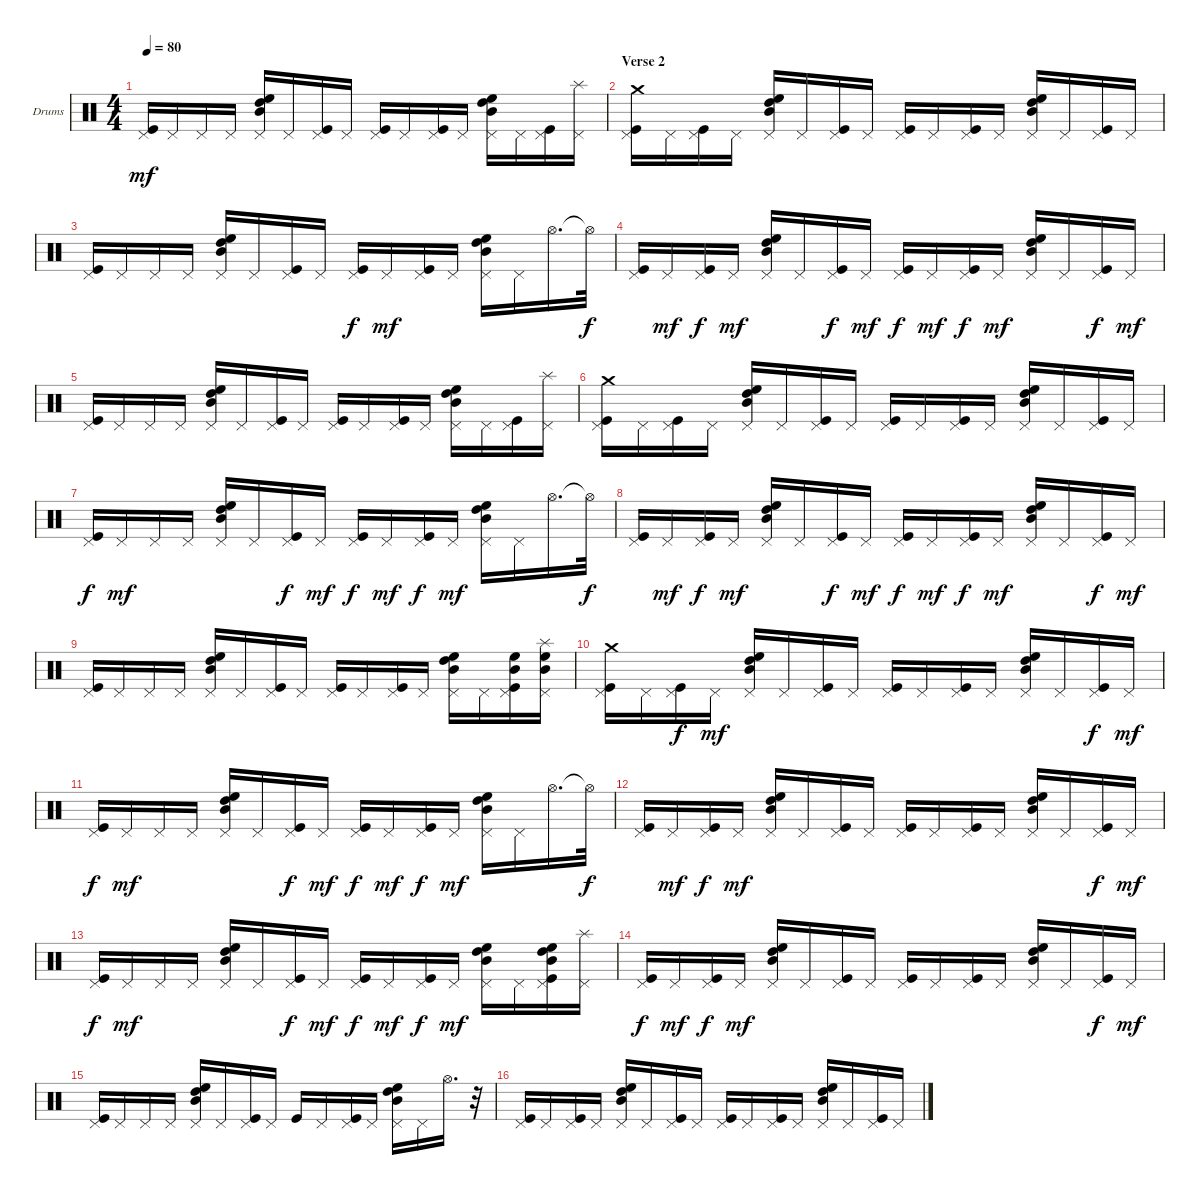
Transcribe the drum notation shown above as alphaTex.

\bracketExtendMode groupsimilarinstruments
\firstSystemTrackNameOrientation horizontal
\otherSystemsTrackNameOrientation horizontal
\track ("Drumkit" "Drums") {instrument percussion}
\staff {score}
\articulation defaults
\ts (4 4)
\tempo 80
\clef neutral
\ks c
("Pedal Hi-Hat (hit)" "Kick (hit)").16{dy mf} "Pedal Hi-Hat (hit)".16 "Pedal Hi-Hat (hit)".16 "Pedal Hi-Hat (hit)".16 ("Pedal Hi-Hat (hit)" "High Floor Tom (hit)" "High Tom (hit)" "Mid Tom (hit)").16 "Pedal Hi-Hat (hit)".16 ("Pedal Hi-Hat (hit)" "Kick (hit)").16 "Pedal Hi-Hat (hit)".16 ("Pedal Hi-Hat (hit)" "Kick (hit)").16 "Pedal Hi-Hat (hit)".16 ("Pedal Hi-Hat (hit)" "Kick (hit)").16 "Pedal Hi-Hat (hit)".16 ("Pedal Hi-Hat (hit)" "High Tom (hit)" "High Floor Tom (hit)" "Mid Tom (hit)").16 "Pedal Hi-Hat (hit)".16 ("Pedal Hi-Hat (hit)" "Kick (hit)").16 ("Pedal Hi-Hat (hit)" "Splash (hit)").16 |
\section ("" "Verse 2")
("Pedal Hi-Hat (hit)" "Crash medium (hit)" "Kick (hit)").16 "Pedal Hi-Hat (hit)".16 ("Pedal Hi-Hat (hit)" "Kick (hit)").16 "Pedal Hi-Hat (hit)".16 ("Pedal Hi-Hat (hit)" "High Floor Tom (hit)" "High Tom (hit)" "Mid Tom (hit)").16 "Pedal Hi-Hat (hit)".16 ("Pedal Hi-Hat (hit)" "Kick (hit)").16 "Pedal Hi-Hat (hit)".16 ("Pedal Hi-Hat (hit)" "Kick (hit)").16 "Pedal Hi-Hat (hit)".16 ("Pedal Hi-Hat (hit)" "Kick (hit)").16 "Pedal Hi-Hat (hit)".16 ("Pedal Hi-Hat (hit)" "High Floor Tom (hit)" "High Tom (hit)" "Mid Tom (hit)").16 "Pedal Hi-Hat (hit)".16 ("Pedal Hi-Hat (hit)" "Kick (hit)").16 "Pedal Hi-Hat (hit)".16 |
("Pedal Hi-Hat (hit)" "Kick (hit)").16 "Pedal Hi-Hat (hit)".16 "Pedal Hi-Hat (hit)".16 "Pedal Hi-Hat (hit)".16 ("Pedal Hi-Hat (hit)" "High Floor Tom (hit)" "High Tom (hit)" "Mid Tom (hit)").16 "Pedal Hi-Hat (hit)".16 ("Pedal Hi-Hat (hit)" "Kick (hit)").16 "Pedal Hi-Hat (hit)".16 ("Pedal Hi-Hat (hit)" "Kick (hit)").16{dy f} "Pedal Hi-Hat (hit)".16{dy mf} ("Pedal Hi-Hat (hit)" "Kick (hit)").16 "Pedal Hi-Hat (hit)".16 ("Pedal Hi-Hat (hit)" "High Floor Tom (hit)" "High Tom (hit)" "Mid Tom (hit)").16 "Pedal Hi-Hat (hit)".16 "Hi-Hat (open)".16{d} "Hi-Hat (open)"{t}.32{dy f} |
("Pedal Hi-Hat (hit)" "Kick (hit)").16 "Pedal Hi-Hat (hit)".16{dy mf} ("Pedal Hi-Hat (hit)" "Kick (hit)").16{dy f} "Pedal Hi-Hat (hit)".16{dy mf} ("Pedal Hi-Hat (hit)" "High Floor Tom (hit)" "High Tom (hit)" "Mid Tom (hit)").16 "Pedal Hi-Hat (hit)".16 ("Pedal Hi-Hat (hit)" "Kick (hit)").16{dy f} "Pedal Hi-Hat (hit)".16{dy mf} ("Pedal Hi-Hat (hit)" "Kick (hit)").16{dy f} "Pedal Hi-Hat (hit)".16{dy mf} ("Pedal Hi-Hat (hit)" "Kick (hit)").16{dy f} "Pedal Hi-Hat (hit)".16{dy mf} ("Pedal Hi-Hat (hit)" "High Floor Tom (hit)" "High Tom (hit)" "Mid Tom (hit)").16 "Pedal Hi-Hat (hit)".16 ("Pedal Hi-Hat (hit)" "Kick (hit)").16{dy f} "Pedal Hi-Hat (hit)".16{dy mf} |
("Pedal Hi-Hat (hit)" "Kick (hit)").16 "Pedal Hi-Hat (hit)".16 "Pedal Hi-Hat (hit)".16 "Pedal Hi-Hat (hit)".16 ("Pedal Hi-Hat (hit)" "High Floor Tom (hit)" "High Tom (hit)" "Mid Tom (hit)").16 "Pedal Hi-Hat (hit)".16 ("Pedal Hi-Hat (hit)" "Kick (hit)").16 "Pedal Hi-Hat (hit)".16 ("Pedal Hi-Hat (hit)" "Kick (hit)").16 "Pedal Hi-Hat (hit)".16 ("Pedal Hi-Hat (hit)" "Kick (hit)").16 "Pedal Hi-Hat (hit)".16 ("Pedal Hi-Hat (hit)" "High Floor Tom (hit)" "High Tom (hit)" "Mid Tom (hit)").16 "Pedal Hi-Hat (hit)".16 ("Pedal Hi-Hat (hit)" "Kick (hit)").16 ("Pedal Hi-Hat (hit)" "Splash (hit)").16 |
("Pedal Hi-Hat (hit)" "Crash medium (hit)" "Kick (hit)").16 "Pedal Hi-Hat (hit)".16 ("Pedal Hi-Hat (hit)" "Kick (hit)").16 "Pedal Hi-Hat (hit)".16 ("Pedal Hi-Hat (hit)" "High Floor Tom (hit)" "High Tom (hit)" "Mid Tom (hit)").16 "Pedal Hi-Hat (hit)".16 ("Pedal Hi-Hat (hit)" "Kick (hit)").16 "Pedal Hi-Hat (hit)".16 ("Pedal Hi-Hat (hit)" "Kick (hit)").16 "Pedal Hi-Hat (hit)".16 ("Pedal Hi-Hat (hit)" "Kick (hit)").16 "Pedal Hi-Hat (hit)".16 ("Pedal Hi-Hat (hit)" "High Floor Tom (hit)" "High Tom (hit)" "Mid Tom (hit)").16 "Pedal Hi-Hat (hit)".16 ("Pedal Hi-Hat (hit)" "Kick (hit)").16 "Pedal Hi-Hat (hit)".16 |
("Pedal Hi-Hat (hit)" "Kick (hit)").16{dy f} "Pedal Hi-Hat (hit)".16{dy mf} "Pedal Hi-Hat (hit)".16 "Pedal Hi-Hat (hit)".16 ("Pedal Hi-Hat (hit)" "High Floor Tom (hit)" "High Tom (hit)" "Mid Tom (hit)").16 "Pedal Hi-Hat (hit)".16 ("Pedal Hi-Hat (hit)" "Kick (hit)").16{dy f} "Pedal Hi-Hat (hit)".16{dy mf} ("Pedal Hi-Hat (hit)" "Kick (hit)").16{dy f} "Pedal Hi-Hat (hit)".16{dy mf} ("Pedal Hi-Hat (hit)" "Kick (hit)").16{dy f} "Pedal Hi-Hat (hit)".16{dy mf} ("Pedal Hi-Hat (hit)" "High Floor Tom (hit)" "High Tom (hit)" "Mid Tom (hit)").16 "Pedal Hi-Hat (hit)".16 "Hi-Hat (open)".16{d} "Hi-Hat (open)"{t}.32{dy f} |
("Pedal Hi-Hat (hit)" "Kick (hit)").16 "Pedal Hi-Hat (hit)".16{dy mf} ("Pedal Hi-Hat (hit)" "Kick (hit)").16{dy f} "Pedal Hi-Hat (hit)".16{dy mf} ("Pedal Hi-Hat (hit)" "High Floor Tom (hit)" "High Tom (hit)" "Mid Tom (hit)").16 "Pedal Hi-Hat (hit)".16 ("Pedal Hi-Hat (hit)" "Kick (hit)").16{dy f} "Pedal Hi-Hat (hit)".16{dy mf} ("Pedal Hi-Hat (hit)" "Kick (hit)").16{dy f} "Pedal Hi-Hat (hit)".16{dy mf} ("Pedal Hi-Hat (hit)" "Kick (hit)").16{dy f} "Pedal Hi-Hat (hit)".16{dy mf} ("Pedal Hi-Hat (hit)" "High Floor Tom (hit)" "High Tom (hit)" "Mid Tom (hit)").16 "Pedal Hi-Hat (hit)".16 ("Pedal Hi-Hat (hit)" "Kick (hit)").16{dy f} "Pedal Hi-Hat (hit)".16{dy mf} |
("Kick (hit)" "Pedal Hi-Hat (hit)").16 "Pedal Hi-Hat (hit)".16 "Pedal Hi-Hat (hit)".16 "Pedal Hi-Hat (hit)".16 ("Mid Tom (hit)" "High Tom (hit)" "High Floor Tom (hit)" "Pedal Hi-Hat (hit)").16 "Pedal Hi-Hat (hit)".16 ("Kick (hit)" "Pedal Hi-Hat (hit)").16 "Pedal Hi-Hat (hit)".16 ("Kick (hit)" "Pedal Hi-Hat (hit)").16 "Pedal Hi-Hat (hit)".16 ("Kick (hit)" "Pedal Hi-Hat (hit)").16 "Pedal Hi-Hat (hit)".16 ("Mid Tom (hit)" "High Floor Tom (hit)" "High Tom (hit)" "Pedal Hi-Hat (hit)").16 "Pedal Hi-Hat (hit)".16 ("High Floor Tom (hit)" "Mid Tom (hit)" "Kick (hit)" "Pedal Hi-Hat (hit)").16 ("Mid Tom (hit)" "High Floor Tom (hit)" "Splash (hit)" "Pedal Hi-Hat (hit)").16 |
("Pedal Hi-Hat (hit)" "Crash medium (hit)" "Kick (hit)").16 "Pedal Hi-Hat (hit)".16 ("Pedal Hi-Hat (hit)" "Kick (hit)").16{dy f} "Pedal Hi-Hat (hit)".16{dy mf} ("Pedal Hi-Hat (hit)" "High Floor Tom (hit)" "High Tom (hit)" "Mid Tom (hit)").16 "Pedal Hi-Hat (hit)".16 ("Pedal Hi-Hat (hit)" "Kick (hit)").16 "Pedal Hi-Hat (hit)".16 ("Pedal Hi-Hat (hit)" "Kick (hit)").16 "Pedal Hi-Hat (hit)".16 ("Pedal Hi-Hat (hit)" "Kick (hit)").16 "Pedal Hi-Hat (hit)".16 ("Pedal Hi-Hat (hit)" "High Floor Tom (hit)" "High Tom (hit)" "Mid Tom (hit)").16 "Pedal Hi-Hat (hit)".16 ("Pedal Hi-Hat (hit)" "Kick (hit)").16{dy f} "Pedal Hi-Hat (hit)".16{dy mf} |
("Pedal Hi-Hat (hit)" "Kick (hit)").16{dy f} "Pedal Hi-Hat (hit)".16{dy mf} "Pedal Hi-Hat (hit)".16 "Pedal Hi-Hat (hit)".16 ("Pedal Hi-Hat (hit)" "High Floor Tom (hit)" "High Tom (hit)" "Mid Tom (hit)").16 "Pedal Hi-Hat (hit)".16 ("Pedal Hi-Hat (hit)" "Kick (hit)").16{dy f} "Pedal Hi-Hat (hit)".16{dy mf} ("Pedal Hi-Hat (hit)" "Kick (hit)").16{dy f} "Pedal Hi-Hat (hit)".16{dy mf} ("Pedal Hi-Hat (hit)" "Kick (hit)").16{dy f} "Pedal Hi-Hat (hit)".16{dy mf} ("Pedal Hi-Hat (hit)" "High Floor Tom (hit)" "High Tom (hit)" "Mid Tom (hit)").16 "Pedal Hi-Hat (hit)".16 "Hi-Hat (open)".16{d} "Hi-Hat (open)"{t}.32{dy f} |
("Pedal Hi-Hat (hit)" "Kick (hit)").16 "Pedal Hi-Hat (hit)".16{dy mf} ("Pedal Hi-Hat (hit)" "Kick (hit)").16{dy f} "Pedal Hi-Hat (hit)".16{dy mf} ("Pedal Hi-Hat (hit)" "High Floor Tom (hit)" "High Tom (hit)" "Mid Tom (hit)").16 "Pedal Hi-Hat (hit)".16 ("Pedal Hi-Hat (hit)" "Kick (hit)").16 "Pedal Hi-Hat (hit)".16 ("Pedal Hi-Hat (hit)" "Kick (hit)").16 "Pedal Hi-Hat (hit)".16 ("Pedal Hi-Hat (hit)" "Kick (hit)").16 "Pedal Hi-Hat (hit)".16 ("Pedal Hi-Hat (hit)" "High Floor Tom (hit)" "High Tom (hit)" "Mid Tom (hit)").16 "Pedal Hi-Hat (hit)".16 ("Pedal Hi-Hat (hit)" "Kick (hit)").16{dy f} "Pedal Hi-Hat (hit)".16{dy mf} |
("Pedal Hi-Hat (hit)" "Kick (hit)").16{dy f} "Pedal Hi-Hat (hit)".16{dy mf} "Pedal Hi-Hat (hit)".16 "Pedal Hi-Hat (hit)".16 ("Pedal Hi-Hat (hit)" "High Floor Tom (hit)" "High Tom (hit)" "Mid Tom (hit)").16 "Pedal Hi-Hat (hit)".16 ("Pedal Hi-Hat (hit)" "Kick (hit)").16{dy f} "Pedal Hi-Hat (hit)".16{dy mf} ("Pedal Hi-Hat (hit)" "Kick (hit)").16{dy f} "Pedal Hi-Hat (hit)".16{dy mf} ("Pedal Hi-Hat (hit)" "Kick (hit)").16{dy f} "Pedal Hi-Hat (hit)".16{dy mf} ("Pedal Hi-Hat (hit)" "High Floor Tom (hit)" "High Tom (hit)" "Mid Tom (hit)").16 "Pedal Hi-Hat (hit)".16 ("Pedal Hi-Hat (hit)" "High Floor Tom (hit)" "High Tom (hit)" "Mid Tom (hit)" "Kick (hit)").16 ("Pedal Hi-Hat (hit)" "Splash (hit)").16 |
("Pedal Hi-Hat (hit)" "Kick (hit)").16{dy f} "Pedal Hi-Hat (hit)".16{dy mf} ("Pedal Hi-Hat (hit)" "Kick (hit)").16{dy f} "Pedal Hi-Hat (hit)".16{dy mf} ("Pedal Hi-Hat (hit)" "High Floor Tom (hit)" "High Tom (hit)" "Mid Tom (hit)").16 "Pedal Hi-Hat (hit)".16 ("Pedal Hi-Hat (hit)" "Kick (hit)").16 "Pedal Hi-Hat (hit)".16 ("Pedal Hi-Hat (hit)" "Kick (hit)").16 "Pedal Hi-Hat (hit)".16 ("Pedal Hi-Hat (hit)" "Kick (hit)").16 "Pedal Hi-Hat (hit)".16 ("Pedal Hi-Hat (hit)" "High Floor Tom (hit)" "High Tom (hit)" "Mid Tom (hit)").16 "Pedal Hi-Hat (hit)".16 ("Pedal Hi-Hat (hit)" "Kick (hit)").16{dy f} "Pedal Hi-Hat (hit)".16{dy mf} |
("Pedal Hi-Hat (hit)" "Kick (hit)").16 "Pedal Hi-Hat (hit)".16 "Pedal Hi-Hat (hit)".16 "Pedal Hi-Hat (hit)".16 ("Pedal Hi-Hat (hit)" "High Floor Tom (hit)" "High Tom (hit)" "Mid Tom (hit)").16 "Pedal Hi-Hat (hit)".16 ("Pedal Hi-Hat (hit)" "Kick (hit)").16 "Pedal Hi-Hat (hit)".16 "Kick (hit)".16 "Pedal Hi-Hat (hit)".16 ("Pedal Hi-Hat (hit)" "Kick (hit)").16 "Pedal Hi-Hat (hit)".16 ("Pedal Hi-Hat (hit)" "High Floor Tom (hit)" "High Tom (hit)" "Mid Tom (hit)").16 "Pedal Hi-Hat (hit)".16 "Hi-Hat (open)".16{d} r.32 |
("Pedal Hi-Hat (hit)" "Kick (hit)").16 "Pedal Hi-Hat (hit)".16 ("Pedal Hi-Hat (hit)" "Kick (hit)").16 "Pedal Hi-Hat (hit)".16 ("Pedal Hi-Hat (hit)" "High Floor Tom (hit)" "High Tom (hit)" "Mid Tom (hit)").16 "Pedal Hi-Hat (hit)".16 ("Pedal Hi-Hat (hit)" "Kick (hit)").16 "Pedal Hi-Hat (hit)".16 ("Pedal Hi-Hat (hit)" "Kick (hit)").16 "Pedal Hi-Hat (hit)".16 ("Pedal Hi-Hat (hit)" "Kick (hit)").16 "Pedal Hi-Hat (hit)".16 ("Pedal Hi-Hat (hit)" "High Floor Tom (hit)" "High Tom (hit)" "Mid Tom (hit)").16 "Pedal Hi-Hat (hit)".16 ("Pedal Hi-Hat (hit)" "Kick (hit)").16 "Pedal Hi-Hat (hit)".16
